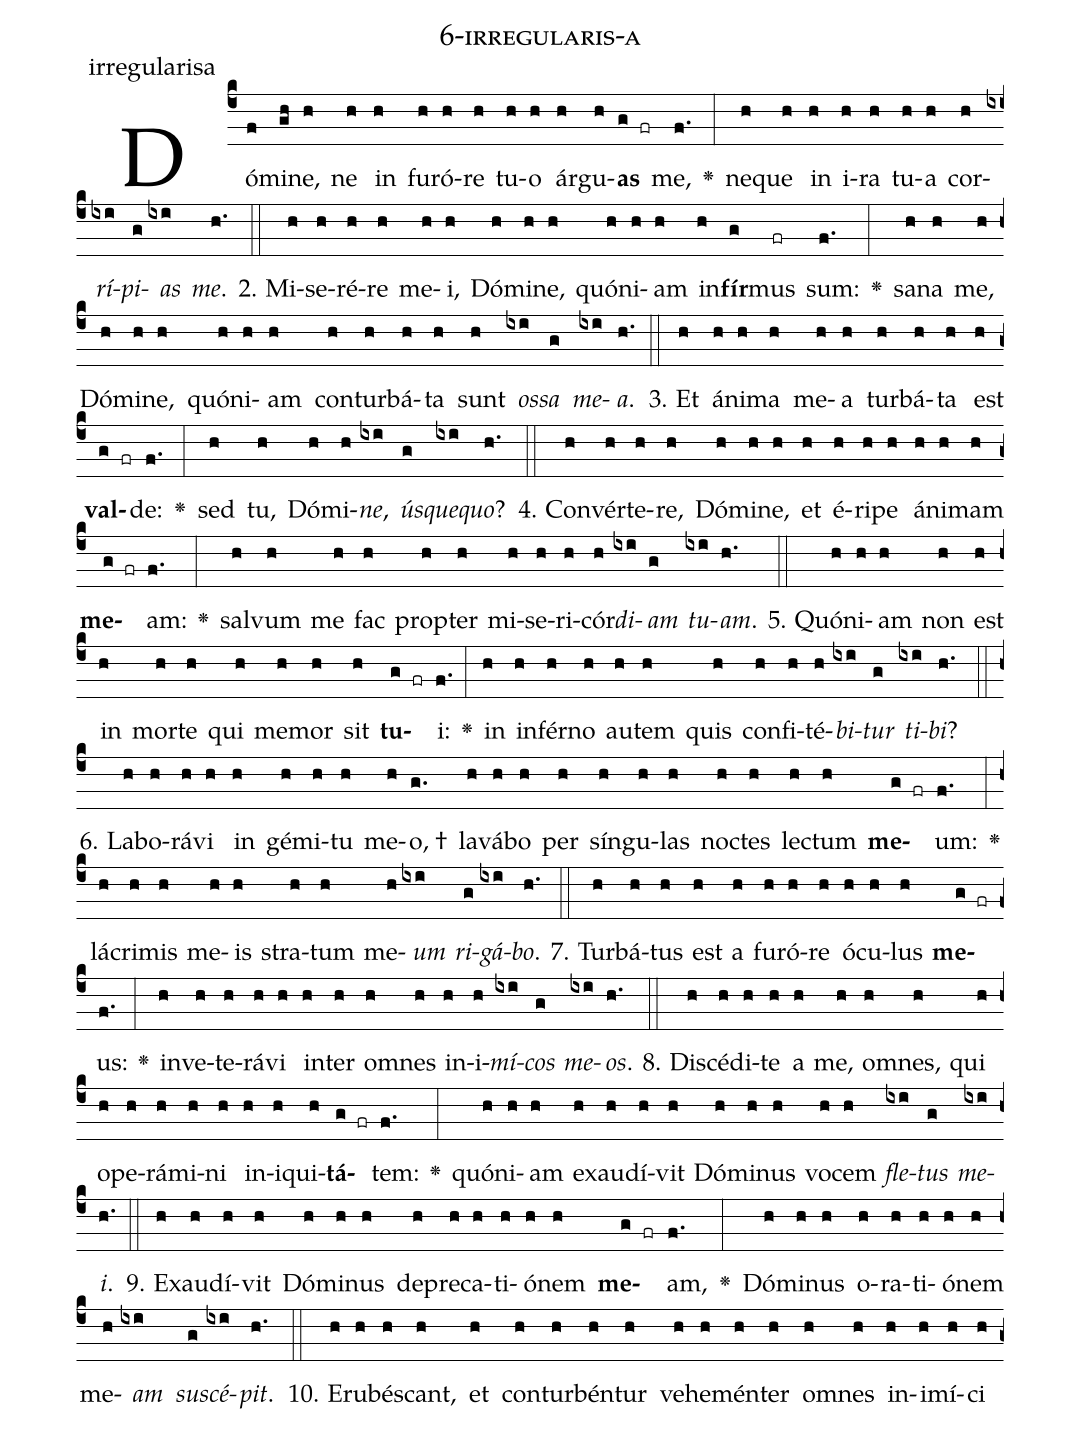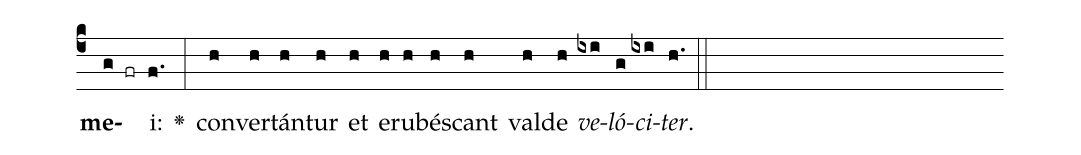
name: 6-irregularis-a;
annotation: irregularisa;
%%
(c4)Dó(f)mi(gh)ne,(h) ne(h) in(h) fu(h)ró(h)re(h) tu(h)o(h) ár(h)gu(h)<b>as</b>(g fr) me,(f.) <v>\greheightstar</v>(:) ne(h)que(h) in(h) i(h)ra(h) tu(h)a(h) cor(h)<i>rí</i>(ixi)<i>pi</i>(g)<i>as</i>(ixi) <i>me</i>.(h.) (::)
2. Mi(h)se(h)ré(h)re(h) me(h)i,(h) Dó(h)mi(h)ne,(h) quón(h)i(h)am(h) in(h)<b>fír</b>(g)mus(fr) sum:(f.) <v>\greheightstar</v>(:) sa(h)na(h) me,(h) Dó(h)mi(h)ne,(h) quón(h)i(h)am(h) con(h)tur(h)bá(h)ta(h) sunt(h) <i>os</i>(ixi)<i>sa</i>(g) <i>me</i>(ixi)<i>a</i>.(h.) (::)
3. Et(h) á(h)ni(h)ma(h) me(h)a(h) tur(h)bá(h)ta(h) est(h) <b>val</b>(g fr)de:(f.) <v>\greheightstar</v>(:) sed(h) tu,(h) Dó(h)mi(h)<i>ne</i>,(ixi) <i>ús</i>(g)<i>que</i>(ixi)<i>quo</i>?(h.) (::)
4. Con(h)vér(h)te(h)re,(h) Dó(h)mi(h)ne,(h) et(h) é(h)ri(h)pe(h) á(h)ni(h)mam(h) <b>me</b>(g fr)am:(f.) <v>\greheightstar</v>(:) sal(h)vum(h) me(h) fac(h) prop(h)ter(h) mi(h)se(h)ri(h)cór(h)<i>di</i>(ixi)<i>am</i>(g) <i>tu</i>(ixi)<i>am</i>.(h.) (::)
5. Quón(h)i(h)am(h) non(h) est(h) in(h) mor(h)te(h) qui(h) me(h)mor(h) sit(h) <b>tu</b>(g fr)i:(f.) <v>\greheightstar</v>(:) in(h) in(h)fér(h)no(h) au(h)tem(h) quis(h) con(h)fi(h)té(h)<i>bi</i>(ixi)<i>tur</i>(g) <i>ti</i>(ixi)<i>bi</i>?(h.) (::)
6. La(h)bo(h)rá(h)vi(h) in(h) gé(h)mi(h)tu(h) me(h)o, †(g.) la(h)vá(h)bo(h) per(h) sín(h)gu(h)las(h) noc(h)tes(h) lec(h)tum(h) <b>me</b>(g fr)um:(f.) <v>\greheightstar</v>(:) lá(h)cri(h)mis(h) me(h)is(h) stra(h)tum(h) me(h)<i>um</i>(ixi) <i>ri</i>(g)<i>gá</i>(ixi)<i>bo</i>.(h.) (::)
7. Tur(h)bá(h)tus(h) est(h) a(h) fu(h)ró(h)re(h) ó(h)cu(h)lus(h) <b>me</b>(g fr)us:(f.) <v>\greheightstar</v>(:) in(h)ve(h)te(h)rá(h)vi(h) in(h)ter(h) om(h)nes(h) in(h)i(h)<i>mí</i>(ixi)<i>cos</i>(g) <i>me</i>(ixi)<i>os</i>.(h.) (::)
8. Di(h)scé(h)di(h)te(h) a(h) me,(h) om(h)nes,(h) qui(h) o(h)pe(h)rá(h)mi(h)ni(h) in(h)i(h)qui(h)<b>tá</b>(g fr)tem:(f.) <v>\greheightstar</v>(:) quón(h)i(h)am(h) ex(h)au(h)dí(h)vit(h) Dó(h)mi(h)nus(h) vo(h)cem(h) <i>fle</i>(ixi)<i>tus</i>(g) <i>me</i>(ixi)<i>i</i>.(h.) (::)
9. Ex(h)au(h)dí(h)vit(h) Dó(h)mi(h)nus(h) de(h)pre(h)ca(h)ti(h)ó(h)nem(h) <b>me</b>(g fr)am,(f.) <v>\greheightstar</v>(:) Dó(h)mi(h)nus(h) o(h)ra(h)ti(h)ó(h)nem(h) me(h)<i>am</i>(ixi) <i>su</i>(g)<i>scé</i>(ixi)<i>pit</i>.(h.) (::)
10. E(h)ru(h)bés(h)cant,(h) et(h) con(h)tur(h)bén(h)tur(h) ve(h)he(h)mén(h)ter(h) om(h)nes(h) in(h)i(h)mí(h)ci(h) <b>me</b>(g fr)i:(f.) <v>\greheightstar</v>(:) con(h)ver(h)tán(h)tur(h) et(h) e(h)ru(h)bés(h)cant(h) val(h)de(h) <i>ve</i>(ixi)<i>ló</i>(g)<i>ci</i>(ixi)<i>ter</i>.(h.) (::)
